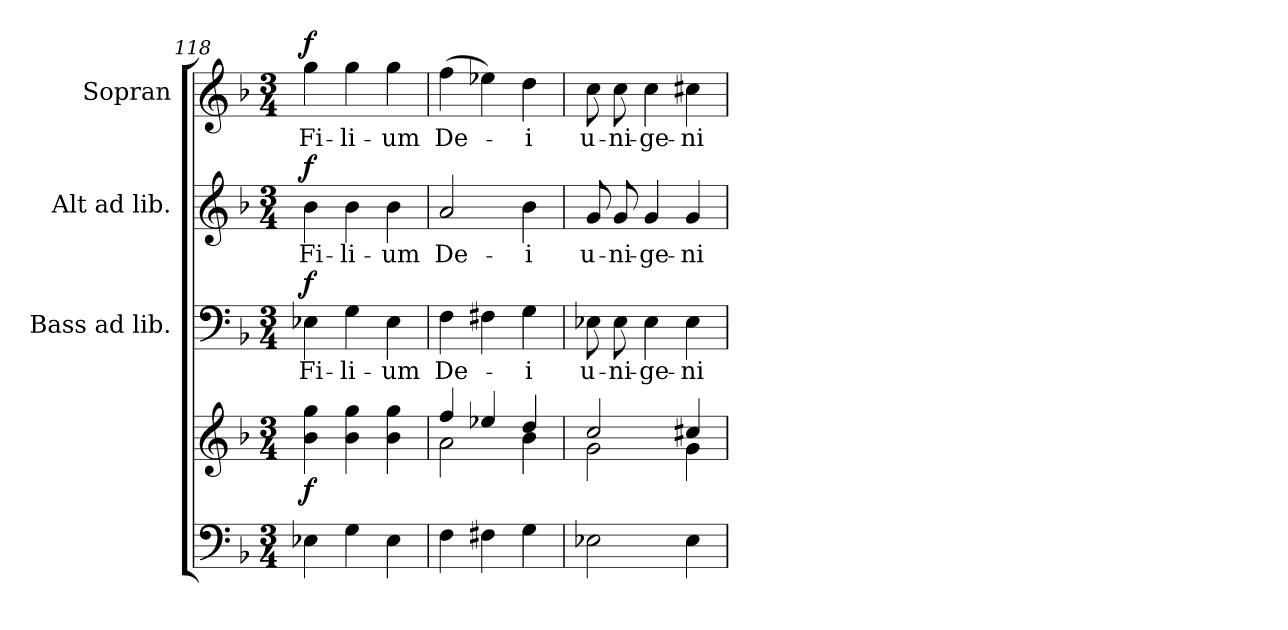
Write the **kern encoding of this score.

**kern	**kern	**dynam	**kern	**text	**dynam	**kern	**text	**dynam	**kern	**text	**dynam
*part4	*part4	*part4	*part3	*part3	*part3	*part2	*part2	*part2	*part1	*part1	*part1
*staff5	*staff4	*staff4/5	*staff3	*staff3	*staff3	*staff2	*staff2	*staff2	*staff1	*staff1	*staff1
*	*	*	*I"Bass ad lib.	*	*	*I"Alt ad lib.	*	*	*I"Sopran	*	*
*	*	*	*I'B.	*	*	*I'A.	*	*	*I'S.	*	*
*clefF4	*clefG2	*	*clefF4	*	*	*clefG2	*	*	*clefG2	*	*
*k[b-]	*k[b-]	*	*k[b-]	*	*	*k[b-]	*	*	*k[b-]	*	*
*F:	*F:	*	*F:	*	*	*F:	*	*	*F:	*	*
*M3/4	*M3/4	*	*M3/4	*	*	*M3/4	*	*	*M3/4	*	*
=118	=118	=118	=118	=118	=118	=118	=118	=118	=118	=118	=118
!	!	!LO:DY:b	!	!LO:LY:b	!LO:DY:a	!	!LO:LY:b	!LO:DY:a	!	!LO:LY:b	!LO:DY:a
4E-X\	4b-\ 4gg\	f	4E-X\	Fi-	f	4b-\	Fi-	f	4gg\	Fi-	f
!	!	!	!	!LO:LY:b	!	!	!LO:LY:b	!	!	!LO:LY:b	!
4G\	4b-\ 4gg\	.	4G\	-li-	.	4b-\	-li-	.	4gg\	-li-	.
!	!	!	!	!LO:LY:b	!	!	!LO:LY:b	!	!	!LO:LY:b	!
4E-\	4b-\ 4gg\	.	4E-\	-um	.	4b-\	-um	.	4gg\	-um	.
=119	=119	=119	=119	=119	=119	=119	=119	=119	=119	=119	=119
*	*^	*	*	*	*	*	*	*	*	*	*
!	!	!	!	!	!LO:LY:b	!	!	!LO:LY:b	!	!	!LO:LY:b	!
4F\	4ff/	2a\	.	4F\	De-	.	2a/	De-	.	(>4ff\	De-	.
4F#X\	4ee-X/	.	.	4F#X\	.	.	.	.	.	4ee-X\)	.	.
!	!	!	!	!	!LO:LY:b	!	!	!LO:LY:b	!	!	!LO:LY:b	!
4G\	4dd/	4b-\	.	4G\	-i	.	4b-\	-i	.	4dd\	-i	.
!!LO:PB:g=z
=120	=120	=120	=120	=120	=120	=120	=120	=120	=120	=120	=120	=120
!	!	!	!	!	!LO:LY:b	!	!	!LO:LY:b	!	!	!LO:LY:b	!
2E-X\	2cc/	2g\	.	8E-X\	u-	.	8g/	u-	.	8cc\	u-	.
!	!	!	!	!	!LO:LY:b	!	!	!LO:LY:b	!	!	!LO:LY:b	!
.	.	.	.	8E-\	-ni-	.	8g/	-ni-	.	8cc\	-ni-	.
!	!	!	!	!	!LO:LY:b	!	!	!LO:LY:b	!	!	!LO:LY:b	!
.	.	.	.	4E-\	-ge-	.	4g/	-ge-	.	4cc\	-ge-	.
!	!	!	!	!	!LO:LY:b	!	!	!LO:LY:b	!	!	!LO:LY:b	!
4E-\	4cc#X/	4g\	.	4E-\	-ni-	.	4g/	-ni-	.	4cc#X\	-ni-	.
*	*v	*v	*	*	*	*	*	*	*	*	*	*
=	=	=	=	=	=	=	=	=	=	=	=
*-	*-	*-	*-	*-	*-	*-	*-	*-	*-	*-	*-
